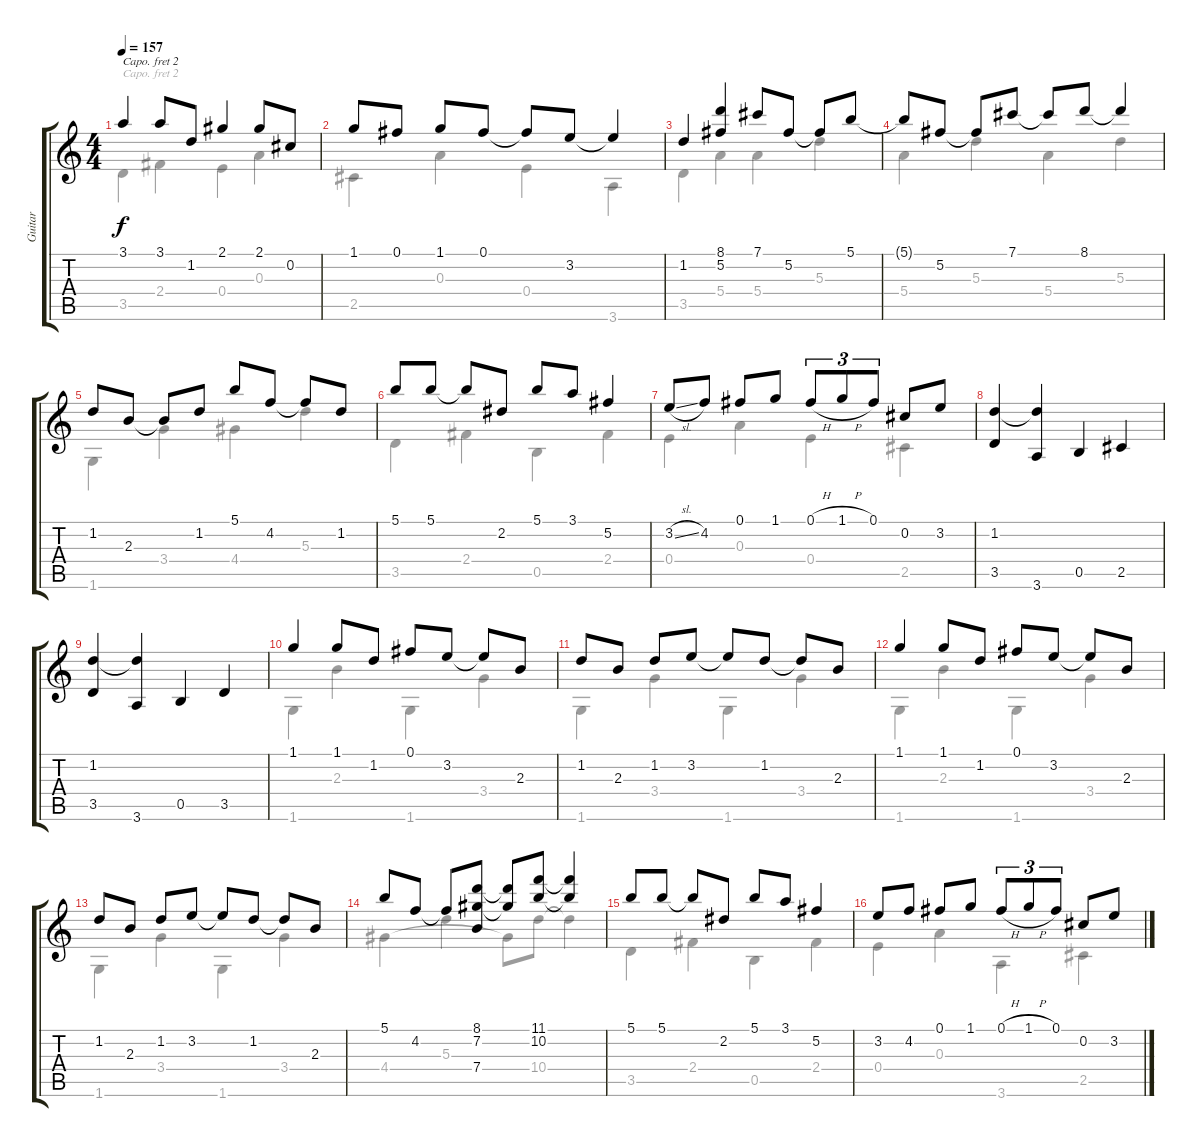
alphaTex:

\track ("Guitar" "Guitar") {instrument acousticguitarnylon}
\staff {score tabs}
\capo 2
\tuning (E4 B3 G3 D3 A2 E2) {hide}
\voice
\ts (4 4)
\tempo 157
\clef g2
\ks c
3.1.4{dy f} 3.1.8 1.2.8 2.1.4 2.1.8 0.2.8 |
1.1.8 0.1.8 1.1.8 0.1.8 0.1{t}.8 3.2.8 3.2{t}.4 |
1.2.4 (8.1 5.2).4 7.1.8 5.2.8 5.2{t}.8 5.1.8 |
5.1{t}.8 5.2.8 5.2{t}.8 7.1.8 7.1{t}.8 8.1.8 8.1{t}.4 |
1.2.8 2.3.8 2.3{t}.8 1.2.8 5.1.8 4.2.8 4.2{t}.8 1.2.8 |
5.1.8 5.1.8 5.1{t}.8 2.2.8 5.1.8 3.1.8 5.2.4 |
3.2{sl}.8 4.2.8 0.1.8 1.1.8 0.1{h}.8{tu (3 2)} 1.1{h}.8{tu (3 2)} 0.1.8{tu (3 2)} 0.2.8 3.2.8 |
(1.2 3.5).4 (1.2{t} 3.6).4 0.5.4 2.5.4 |
(1.2 3.5).4 (1.2{t} 3.6).4 0.5.4 3.5.4 |
1.1.4 1.1.8 1.2.8 0.1.8 3.2.8 3.2{t}.8 2.3.8 |
1.2.8 2.3.8 1.2.8 3.2.8 3.2{t}.8 1.2.8 1.2{t}.8 2.3.8 |
1.1.4 1.1.8 1.2.8 0.1.8 3.2.8 3.2{t}.8 2.3.8 |
1.2.8 2.3.8 1.2.8 3.2.8 3.2{t}.8 1.2.8 1.2{t}.8 2.3.8 |
5.1.8 4.2.8 4.2{t}.8 (8.1 7.2 7.4).8 (8.1{t} 7.2{t}).8 (11.1 10.2).8 (11.1{t} 10.2{t}).4 |
5.1.8 5.1.8 5.1{t}.8 2.2.8 5.1.8 3.1.8 5.2.4 |
3.2.8 4.2.8 0.1.8 1.1.8 0.1{h}.8{tu (3 2)} 1.1{h}.8{tu (3 2)} 0.1.8{tu (3 2)} 0.2.8 3.2.8
\voice
\clef g2
\ottava regular
\simile none
\ks c
3.5.4{dy f} 2.4.4 0.4.4 0.3.4 |
2.5.4 0.3.4 0.4.4 3.6.4 |
3.5.4 5.4.4 5.4.4 5.3.4 |
5.4.4 5.3.4 5.4.4 5.3.4 |
1.6.4 3.4.4 4.4.4 5.3.4 |
3.5.4 2.4.4 0.5.4 2.4.4 |
0.4.4 0.3.4 0.4.4 2.5.4 |
|
|
1.6.4 2.3.4 1.6.4 3.4.4 |
1.6.4 3.4.4 1.6.4 3.4.4 |
1.6.4 2.3.4 1.6.4 3.4.4 |
1.6.4 3.4.4 1.6.4 3.4.4 |
4.4.4 5.3.4 4.4{t}.8 10.4.8 10.4{t}.4 |
3.5.4 2.4.4 0.5.4 2.4.4 |
0.4.4 0.3.4 3.6.4 2.5.4
